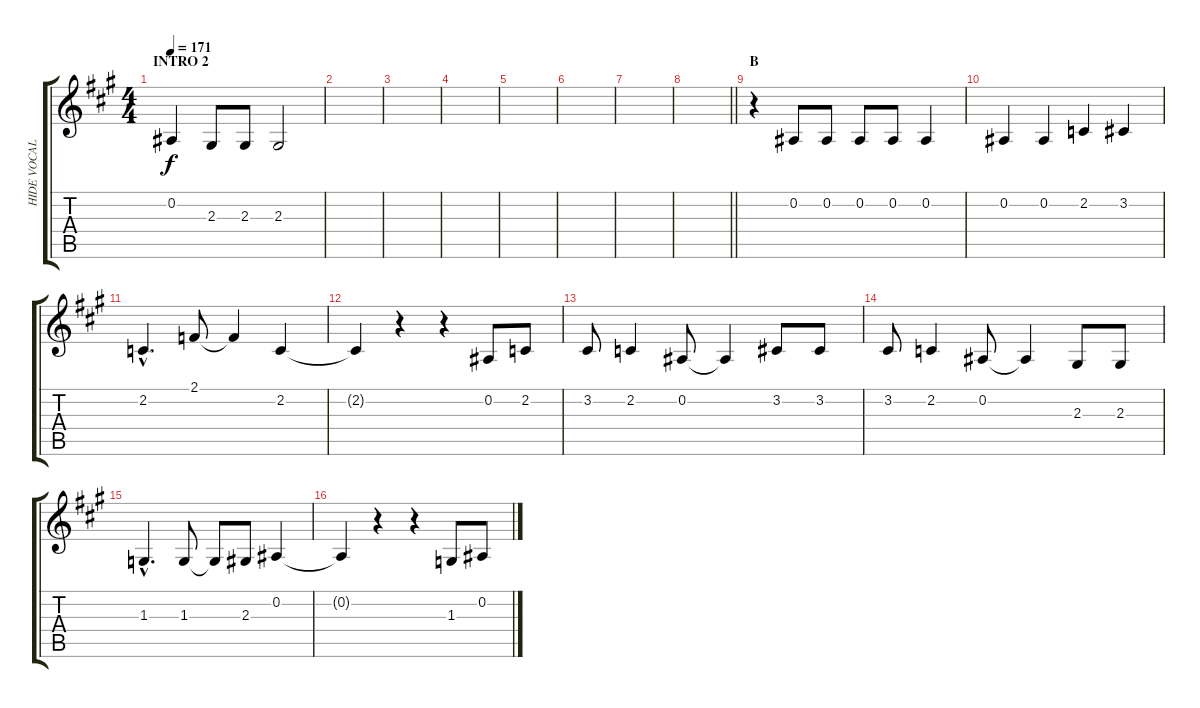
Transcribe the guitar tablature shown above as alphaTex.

\track ("HIDE VOCAL" "HIDE VOCAL") {instrument oboe}
\staff {score tabs}
\tuning (Eb4 Bb3 Gb3 Db3 Ab2 Eb2) {hide}
\ts (4 4)
\section ("" "INTRO 2")
\tempo 171
\clef g2
\ks a
0.2.4{dy f} 2.3.8 2.3.8 2.3.2 |
|
|
|
|
|
|
\barLineRight lightlight
|
\section ("" "B")
r.4 0.2.8 0.2.8 0.2.8 0.2.8 0.2.4 |
0.2.4 0.2.4 2.2.4 3.2.4 |
2.2{hac}.4{d} 2.1.8 2.1{t}.4 2.2.4 |
2.2{t}.4 r.4 r.4 0.2.8 2.2.8 |
3.2.8 2.2.4 0.2.8 0.2{t}.4 3.2.8 3.2.8 |
3.2.8 2.2.4 0.2.8 0.2{t}.4 2.3.8 2.3.8 |
1.3{hac}.4{d} 1.3.8 1.3{t}.8 2.3.8 0.2.4 |
0.2{t}.4 r.4 r.4 1.3.8 0.2.8
